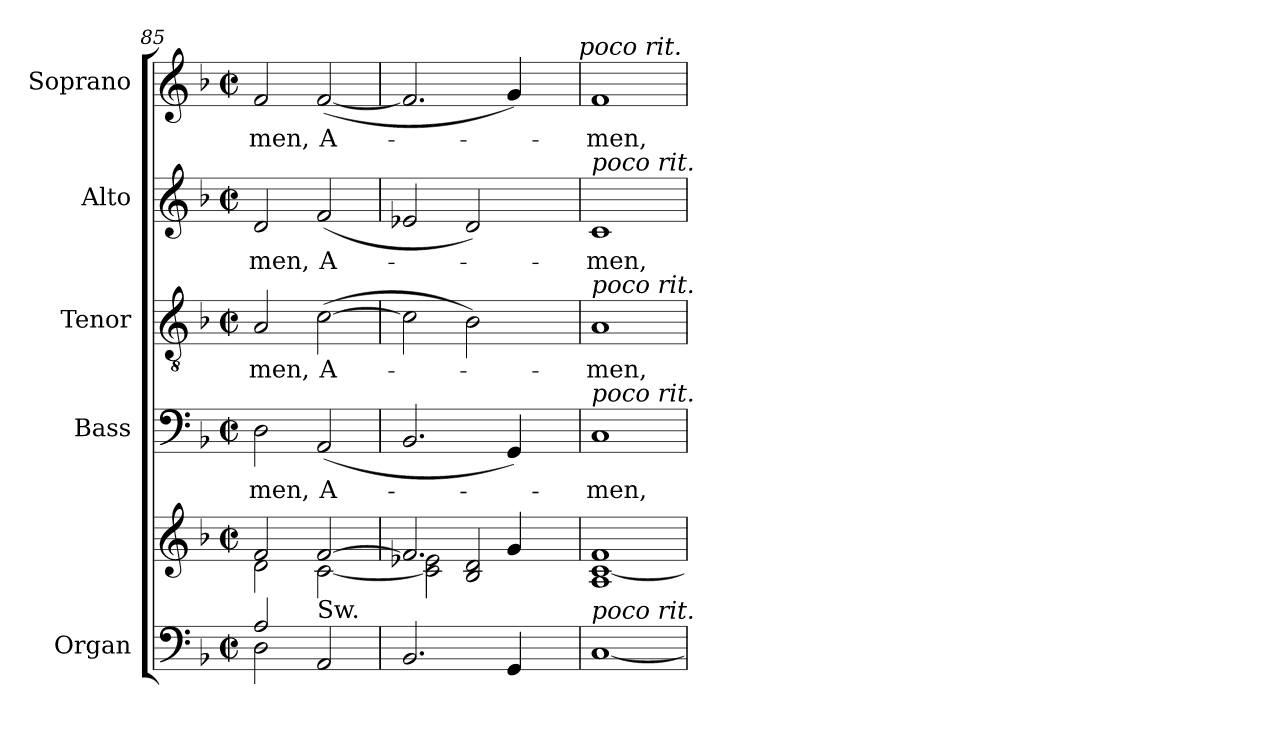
**kern	**kern	**kern	**text	**kern	**text	**kern	**text	**kern	**text
*part5	*part5	*part4	*part4	*part3	*part3	*part2	*part2	*part1	*part1
*staff6	*staff5	*staff4	*staff4	*staff3	*staff3	*staff2	*staff2	*staff1	*staff1
*I"Organ	*	*I"Bass	*	*I"Tenor	*	*I"Alto	*	*I"Soprano	*
*I'Org.	*	*I'B.	*	*I'T.	*	*I'A.	*	*I'S.	*
*clefF4	*clefG2	*clefF4	*	*clefGv2	*	*clefG2	*	*clefG2	*
*	*	*	*	*ITrd7c12	*	*	*	*	*
*k[b-]	*k[b-]	*k[b-]	*	*k[b-]	*	*k[b-]	*	*k[b-]	*
*F:	*F:	*F:	*	*F:	*	*F:	*	*F:	*
*M2/2	*M2/2	*M2/2	*	*M2/2	*	*M2/2	*	*M2/2	*
*met(c|)	*met(c|)	*met(c|)	*	*met(c|)	*	*met(c|)	*	*met(c|)	*
=85	=85	=85	=85	=85	=85	=85	=85	=85	=85
*^	*^	*	*	*	*	*	*	*	*
!	!	!	!	!	!LO:LY:b:color=#000000	!	!	!	!	!	!
!	!	!	!	!	!	!	!LO:LY:b:color=#000000	!	!	!	!
!	!	!	!	!	!	!	!	!	!LO:LY:b:color=#000000	!	!
!	!	!	!	!	!	!	!	!	!	!	!LO:LY:b:color=#000000
2Ai/	2Di\	2fi/	2di\	2Di\	-men,	2AAi/	-men,	2di/	-men,	2fi/	-men,
!	!	!	!	!	!LO:LY:b:color=#000000	!	!	!	!	!	!
!	!	!	!	!	!	!	!LO:LY:b:color=#000000	!	!	!	!
!	!	!	!	!	!	!	!	!	!LO:LY:b:color=#000000	!	!
!LO:TX:a:t=Sw.	!	!	!	!	!	!	!	!	!	!	!
!	!	!	!	!	!	!	!	!	!	!	!LO:LY:b:color=#000000
2AAi/	2ryy	[2fi/	[2ci\	(2AAi/	A-	([2Ci\	A-	(2fi/	A-	([2fi/	A-
*v	*v	*	*	*	*	*	*	*	*	*	*
=86	=86	=86	=86	=86	=86	=86	=86	=86	=86	=86
*	*	*	*	*	*	*	*	*	*^	*
2.BB-i/	2.fi/]	2ci\] 2e-Xi	2.BB-i/	.	2Ci\]	.	2e-Xi/	.	2.fi/]	2ryy	.
.	.	2B-i/ 2di	.	.	2BB-i\)	.	2di/)	.	.	4ryy	.
4GGi/	4gi/	.	4GGi/)	.	.	.	.	.	4gi/)	8ryy	.
.	.	.	.	.	.	.	.	.	.	16ryy	.
.	.	.	.	.	.	.	.	.	.	32ryy	.
.	.	.	.	.	.	.	.	.	.	64ryy	.
.	.	.	.	.	.	.	.	.	.	128...ryy	.
!	!	!	!	!	!	!	!	!	!	!LO:TX:a:i:t=poco rit.	!
.	.	.	.	.	.	.	.	.	.	1024ryy	.
*	*	*	*	*	*	*	*	*	*v	*v	*
=87	=87	=87	=87	=87	=87	=87	=87	=87	=87	=87
*	*	*	*	*	*	*	*	*	*^	*
!	!	!	!	!LO:LY:b:color=#000000	!	!	!	!	!	!	!
*	*	*	*	*	*	*	*	*	*v	*v	*
*	*	*	*	*	*	*	*	*	*^	*
!	!	!	!	!	!	!LO:LY:b:color=#000000	!	!	!	!	!
*	*	*	*	*	*	*	*	*	*v	*v	*
*	*	*	*	*	*	*	*	*	*^	*
!	!	!	!	!	!	!	!	!LO:LY:b:color=#000000	!	!	!
*	*	*	*	*	*	*	*	*	*v	*v	*
*	*	*	*	*	*	*	*	*	*^	*
!	!	!	!	!	!	!	!LO:TX:a:i:t=poco rit.	!	!	!	!
!	!	!	!	!	!LO:TX:a:i:t=poco rit.	!	!	!	!	!	!
!	!	!	!LO:TX:a:i:t=poco rit.	!	!	!	!	!	!	!	!
!LO:TX:a:i:t=poco rit.	!	!	!	!	!	!	!	!	!	!	!
!	!	!	!	!	!	!	!	!	!	!	!LO:LY:b:color=#000000
*	*	*	*	*	*	*	*	*	*v	*v	*
[1Ci	1fi	1Ai [1ci	1Ci	-men,	1AAi	-men,	1ci	-men,	1fi	-men,
*	*v	*v	*	*	*	*	*	*	*	*
=	=	=	=	=	=	=	=	=	=
*-	*-	*-	*-	*-	*-	*-	*-	*-	*-
